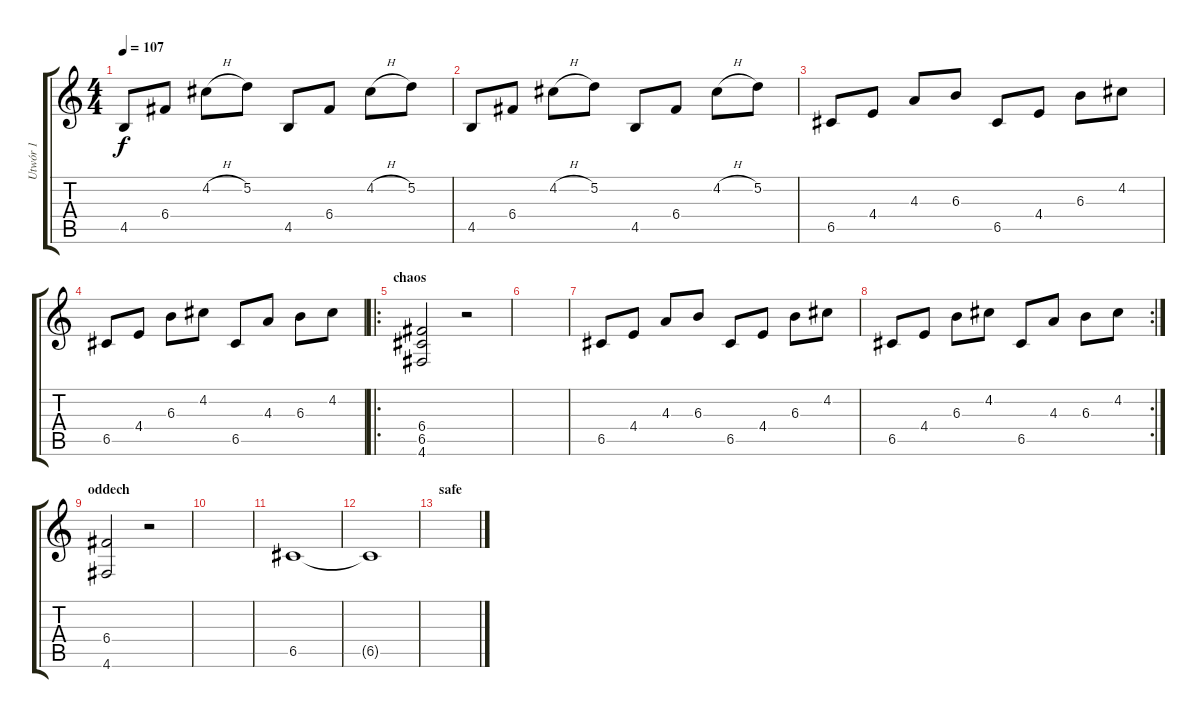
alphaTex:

\track ("Utwór 1" "Utwór 1") {instrument distortionguitar}
\staff {score tabs}
\tuning (D4 A3 F3 C3 G2 D2) {hide}
\ts (4 4)
\tempo 107
\clef g2
\ks c
4.5.8{dy f instrument distortionguitar} 6.4.8 4.2{h}.8 5.2.8 4.5.8 6.4.8 4.2{h}.8 5.2.8 |
4.5.8 6.4.8 4.2{h}.8 5.2.8 4.5.8 6.4.8 4.2{h}.8 5.2.8 |
6.5.8 4.4.8 4.3.8 6.3.8 6.5.8 4.4.8 6.3.8 4.2.8 |
6.5.8 4.4.8 6.3.8 4.2.8 6.5.8 4.3.8 6.3.8 4.2.8 |
\ro
\section ("" "chaos")
(6.4 6.5 4.6).2 r.2 |
|
6.5.8 4.4.8 4.3.8 6.3.8 6.5.8 4.4.8 6.3.8 4.2.8 |
\rc 2
6.5.8 4.4.8 6.3.8 4.2.8 6.5.8 4.3.8 6.3.8 4.2.8 |
\section ("" "oddech")
(6.4 4.6).2 r.2 |
|
6.5.1 |
6.5{t}.1 |
\section ("" "safe")
